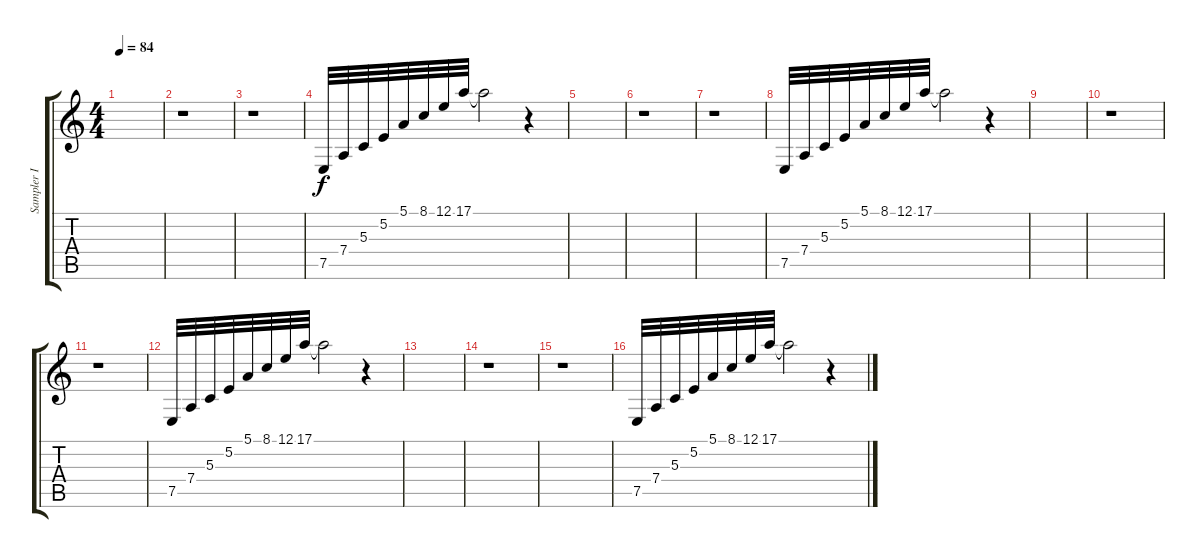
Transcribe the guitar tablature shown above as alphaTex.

\track ("Sampler I" "Sampler I") {instrument celesta}
\staff {score tabs}
\tuning (E4 B3 G3 D3 A2 E2) {hide}
\ts (4 4)
\tempo 84
\clef g2
\ks c
|
r.1 |
r.1 |
7.5.32 7.4.32 5.3.32 5.2.32 5.1.32 8.1.32 12.1.32 17.1.32 17.1{t}.2 r.4 |
|
r.1 |
r.1 |
7.5.32 7.4.32 5.3.32 5.2.32 5.1.32 8.1.32 12.1.32 17.1.32 17.1{t}.2 r.4 |
|
r.1 |
r.1 |
7.5.32 7.4.32 5.3.32 5.2.32 5.1.32 8.1.32 12.1.32 17.1.32 17.1{t}.2 r.4 |
|
r.1 |
r.1 |
7.5.32 7.4.32 5.3.32 5.2.32 5.1.32 8.1.32 12.1.32 17.1.32 17.1{t}.2 r.4
